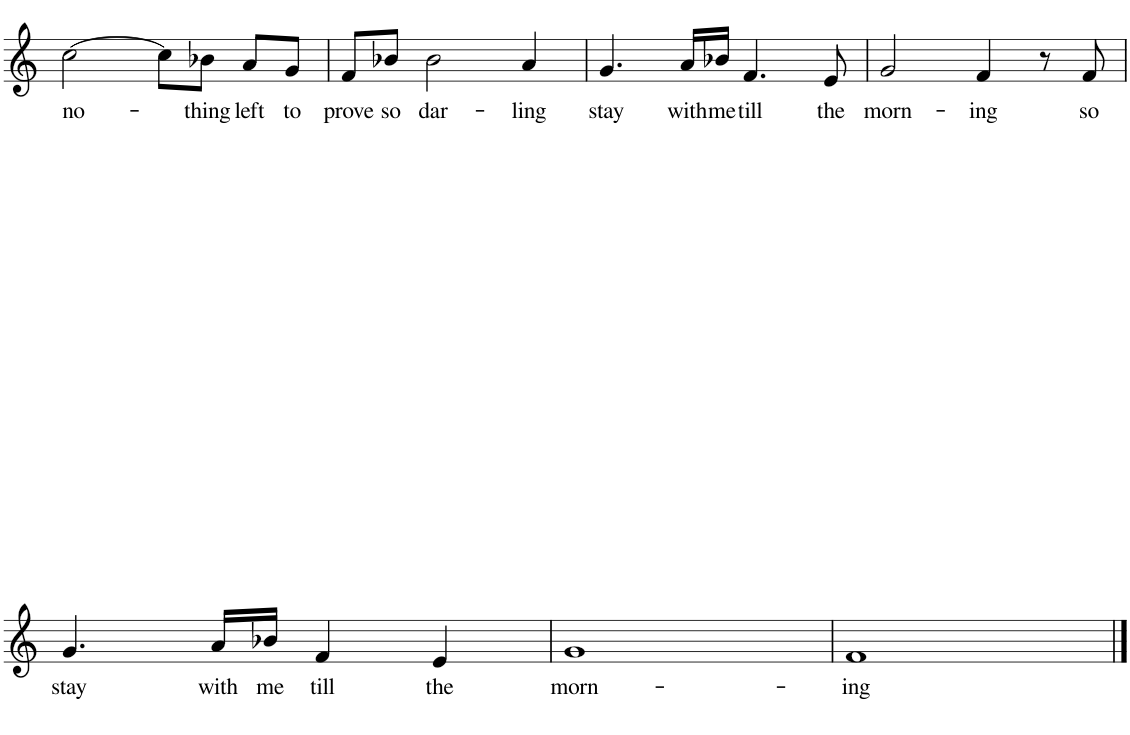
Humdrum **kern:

**kern	**text
*part1	*part1
*staff1	*staff1
*I"Piano	*
*I'Pno.	*
!!LO:PB:g=z
*clefG2	*
*k[]	*
*M4/4	*
=37	=37
!	!LO:LY:b
[2cc\	no-
8cc\L]	.
!	!LO:LY:b
8b-X\J	thing
!	!LO:LY:b
8a/L	left
!	!LO:LY:b
8g/J	to
=38	=38
!	!LO:LY:b
8f/L	prove
!	!LO:LY:b
8b-X/J	so
!	!LO:LY:b
2b-\	dar-
!	!LO:LY:b
4a/	-ling
=39	=39
!	!LO:LY:b
4.g/	stay
!	!LO:LY:b
16a/LL	with
!	!LO:LY:b
16b-X/JJ	me
!	!LO:LY:b
4.f/	till
!	!LO:LY:b
8e/	the
=40	=40
!	!LO:LY:b
2g/	morn-
!	!LO:LY:b
4f/	-ing
8r	.
!	!LO:LY:b
8f/	so
!!LO:LB:g=z
=41	=41
!	!LO:LY:b
4.g/	stay
!	!LO:LY:b
16a/LL	with
!	!LO:LY:b
16b-X/JJ	me
!	!LO:LY:b
4f/	till
!	!LO:LY:b
4e/	the
=42	=42
!	!LO:LY:b
1g	morn-
=43	=43
!	!LO:LY:b
1f	-ing
==	==
*-	*-
